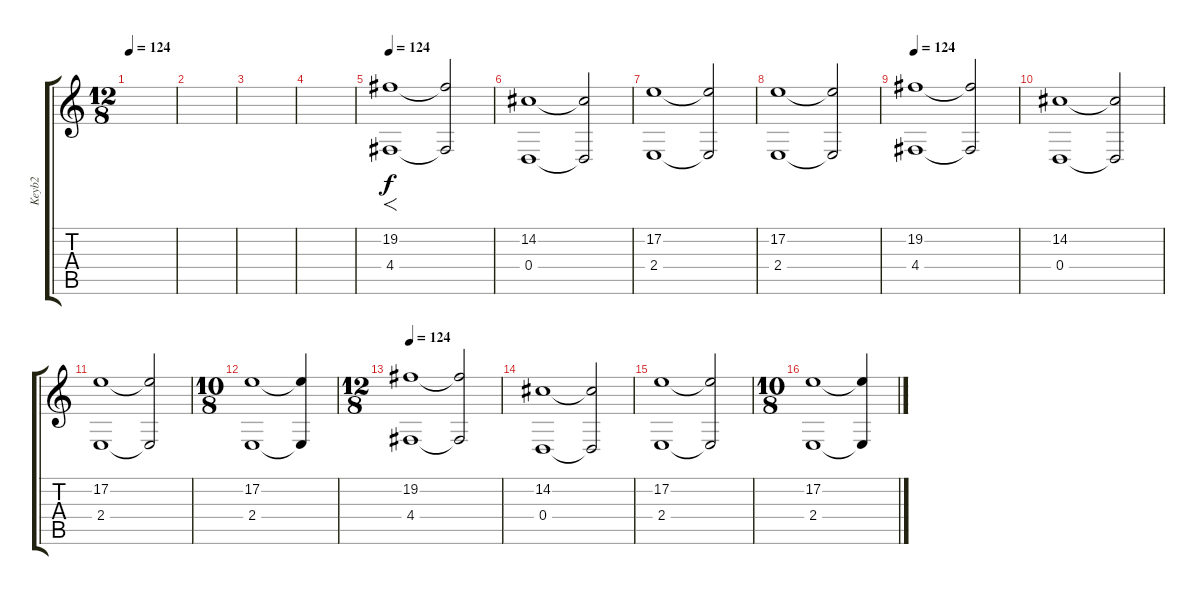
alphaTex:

\track ("Keyb2" "Keyb2") {instrument synthstrings1}
\staff {score tabs}
\tuning (E4 B3 G3 D3 A2 E2) {hide}
\ts (12 8)
\tempo 124
\clef g2
\ks c
|
|
|
|
\tempo 124
(19.2 4.4).1{f balance 0} (19.2{t} 4.4{t}).2 |
(14.2 0.4).1 (14.2{t} 0.4{t}).2 |
(17.2 2.4).1 (17.2{t} 2.4{t}).2 |
(17.2 2.4).1 (17.2{t} 2.4{t}).2 |
\tempo 124
(19.2 4.4).1 (19.2{t} 4.4{t}).2 |
(14.2 0.4).1 (14.2{t} 0.4{t}).2 |
(17.2 2.4).1 (17.2{t} 2.4{t}).2 |
\ts (10 8)
(17.2 2.4).1 (17.2{t} 2.4{t}).4 |
\ts (12 8)
\tempo 124
(19.2 4.4).1 (19.2{t} 4.4{t}).2 |
(14.2 0.4).1 (14.2{t} 0.4{t}).2 |
(17.2 2.4).1 (17.2{t} 2.4{t}).2 |
\ts (10 8)
(17.2 2.4).1 (17.2{t} 2.4{t}).4
